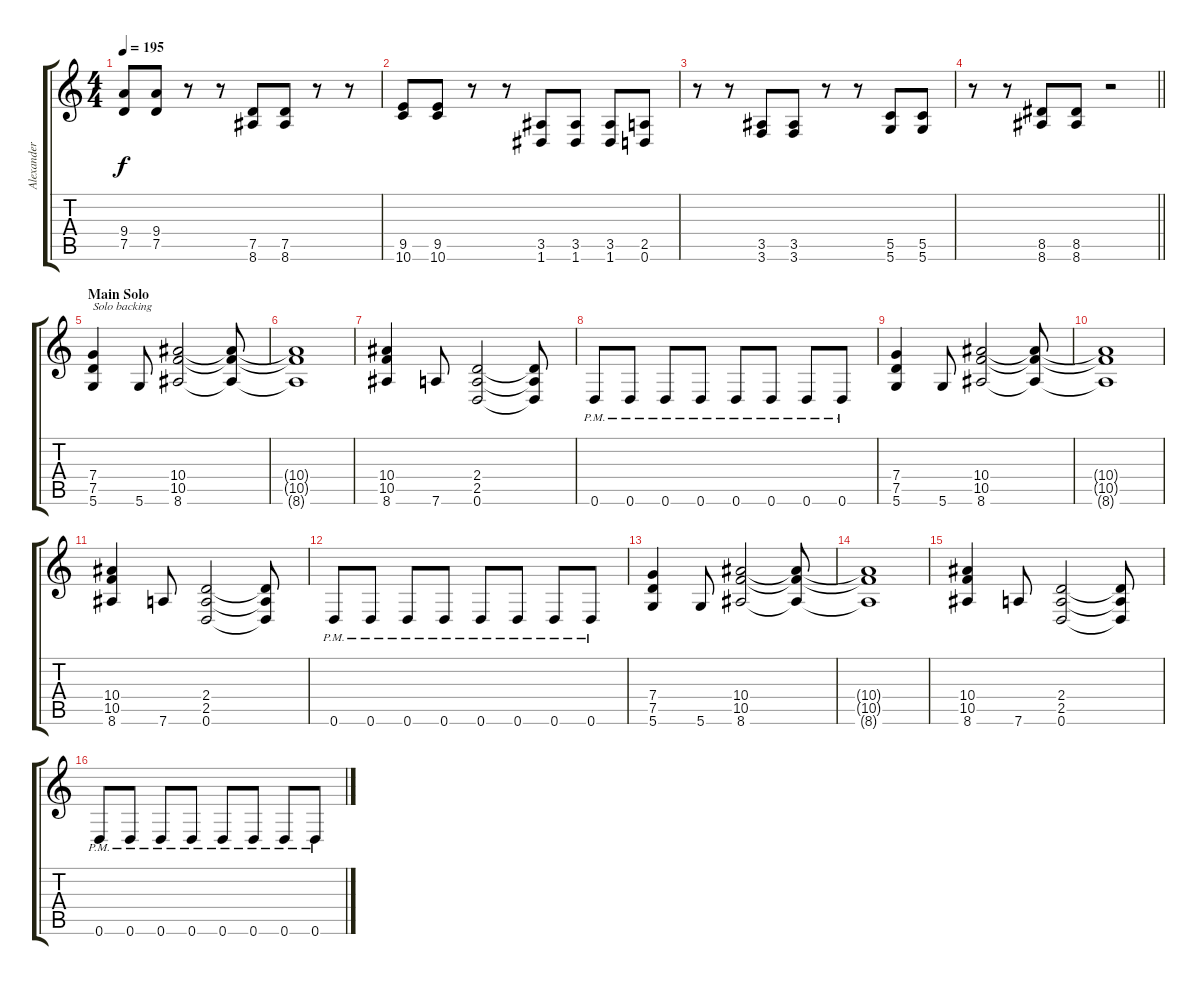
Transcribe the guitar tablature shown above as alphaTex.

\track ("Alexander Kuoppala " "Alexander ") {instrument overdrivenguitar}
\staff {score tabs}
\tuning (D4 A3 F3 C3 G2 D2) {hide}
\ts (4 4)
\tempo 195
\clef g2
\ks c
(9.4 7.5).8{dy f instrument overdrivenguitar} (9.4 7.5).8 r.8 r.8 (7.5 8.6).8 (7.5 8.6).8 r.8 r.8 |
(9.5 10.6).8 (9.5 10.6).8 r.8 r.8 (3.5 1.6).8 (3.5 1.6).8 (3.5 1.6).8 (2.5 0.6).8 |
r.8 r.8 (3.5 3.6).8 (3.5 3.6).8 r.8 r.8 (5.5 5.6).8 (5.5 5.6).8 |
\barLineRight lightlight
r.8 r.8 (8.5 8.6).8 (8.5 8.6).8 r.2 |
\section ("" "Main Solo")
(7.4 7.5 5.6).4{txt "Solo backing"} 5.6.8 (10.4 10.5 8.6).2 (10.4{t} 10.5{t} 8.6{t}).8 |
(10.4{t} 10.5{t} 8.6{t}).1 |
(10.4 10.5 8.6).4 7.6.8 (2.4 2.5 0.6).2 (2.4{t} 2.5{t} 0.6{t}).8 |
0.6{pm}.8 0.6{pm}.8 0.6{pm}.8 0.6{pm}.8 0.6{pm}.8 0.6{pm}.8 0.6{pm}.8 0.6{pm}.8 |
(7.4 7.5 5.6).4 5.6.8 (10.4 10.5 8.6).2 (10.4{t} 10.5{t} 8.6{t}).8 |
(10.4{t} 10.5{t} 8.6{t}).1 |
(10.4 10.5 8.6).4 7.6.8 (2.4 2.5 0.6).2 (2.4{t} 2.5{t} 0.6{t}).8 |
0.6{pm}.8 0.6{pm}.8 0.6{pm}.8 0.6{pm}.8 0.6{pm}.8 0.6{pm}.8 0.6{pm}.8 0.6{pm}.8 |
(7.4 7.5 5.6).4 5.6.8 (10.4 10.5 8.6).2 (10.4{t} 10.5{t} 8.6{t}).8 |
(10.4{t} 10.5{t} 8.6{t}).1 |
(10.4 10.5 8.6).4 7.6.8 (2.4 2.5 0.6).2 (2.4{t} 2.5{t} 0.6{t}).8 |
0.6{pm}.8 0.6{pm}.8 0.6{pm}.8 0.6{pm}.8 0.6{pm}.8 0.6{pm}.8 0.6{pm}.8 0.6{pm}.8
